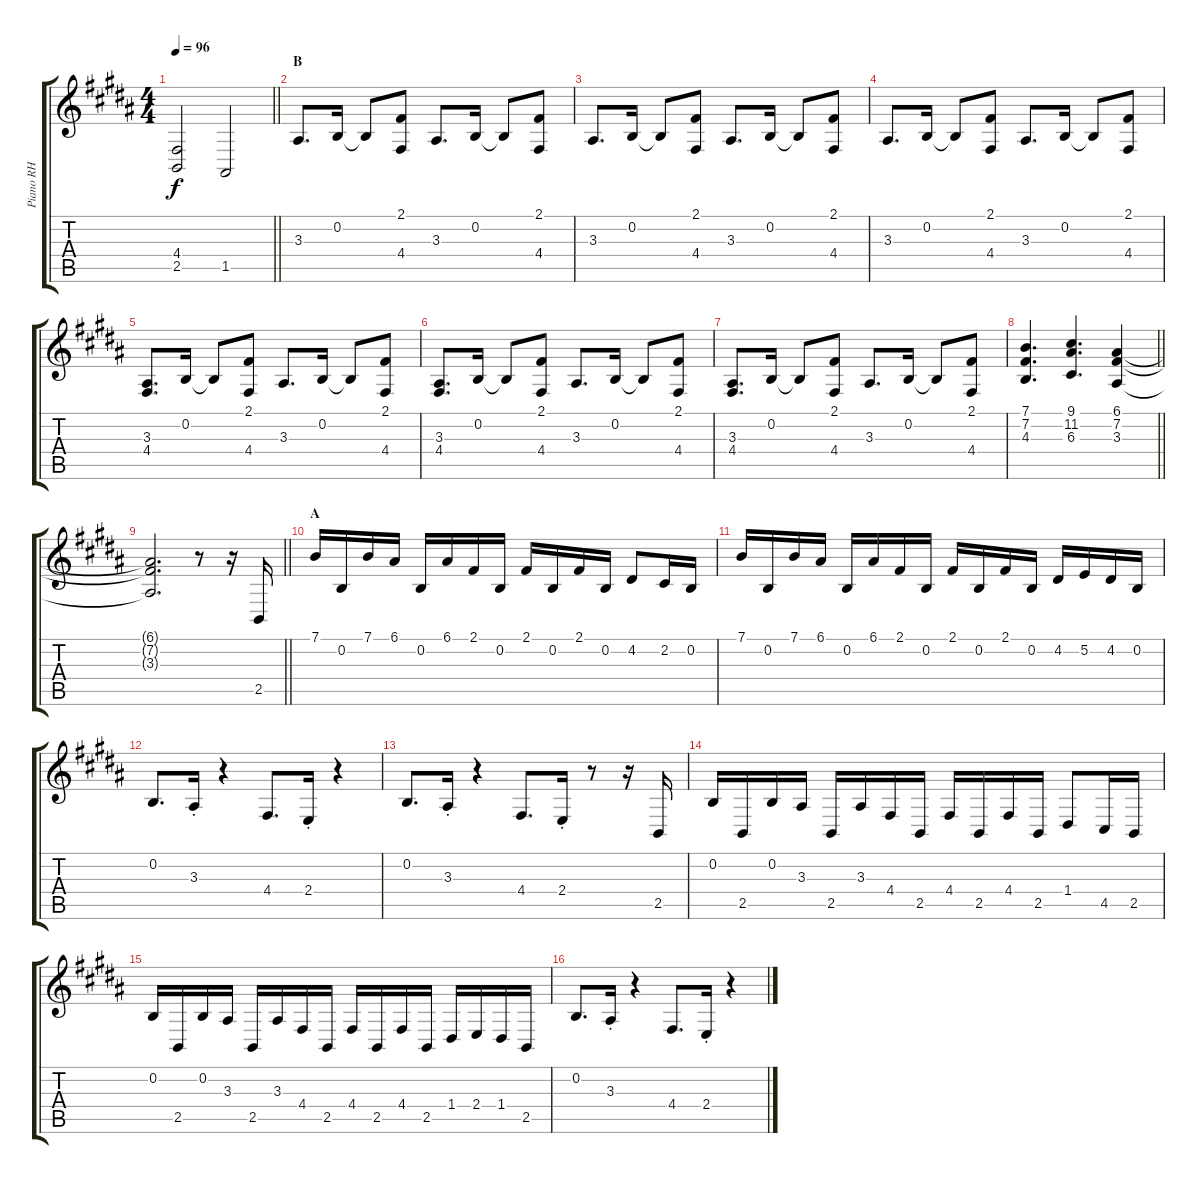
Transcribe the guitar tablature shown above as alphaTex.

\track ("Piano RH" "Piano RH") {instrument brightacousticpiano}
\staff {score tabs}
\tuning (E4 B3 G3 D3 A2 E2) {hide}
\ts (4 4)
\tempo 96
\clef g2
\barLineRight lightlight
\ks b
(4.4 2.5).2{dy f} 1.5.2 |
\section ("" "B")
3.3.8{d} 0.2.16 0.2{t}.8 (2.1 4.4).8 3.3.8{d} 0.2.16 0.2{t}.8 (2.1 4.4).8 |
3.3.8{d} 0.2.16 0.2{t}.8 (2.1 4.4).8 3.3.8{d} 0.2.16 0.2{t}.8 (2.1 4.4).8 |
3.3.8{d} 0.2.16 0.2{t}.8 (2.1 4.4).8 3.3.8{d} 0.2.16 0.2{t}.8 (2.1 4.4).8 |
(3.3 4.4).8{d} 0.2.16 0.2{t}.8 (2.1 4.4).8 3.3.8{d} 0.2.16 0.2{t}.8 (2.1 4.4).8 |
(3.3 4.4).8{d} 0.2.16 0.2{t}.8 (2.1 4.4).8 3.3.8{d} 0.2.16 0.2{t}.8 (2.1 4.4).8 |
(3.3 4.4).8{d} 0.2.16 0.2{t}.8 (2.1 4.4).8 3.3.8{d} 0.2.16 0.2{t}.8 (2.1 4.4).8 |
\barLineRight lightlight
(7.1 7.2 4.3).4{d} (9.1 11.2 6.3).4{d} (6.1 7.2 3.3).4 |
\barLineRight lightlight
(6.1{t} 7.2{t} 3.3{t}).2{d} r.8 r.16 2.5.16 |
\section ("" "A")
7.1.16 0.2.16 7.1.16 6.1.16 0.2.16 6.1.16 2.1.16 0.2.16 2.1.16 0.2.16 2.1.16 0.2.16 4.2.8 2.2.16 0.2.16 |
7.1.16 0.2.16 7.1.16 6.1.16 0.2.16 6.1.16 2.1.16 0.2.16 2.1.16 0.2.16 2.1.16 0.2.16 4.2.16 5.2.16 4.2.16 0.2.16 |
0.2.8{d} 3.3{st}.16 r.4 4.4.8{d} 2.4{st}.16 r.4 |
0.2.8{d} 3.3{st}.16 r.4 4.4.8{d} 2.4{st}.16 r.8 r.16 2.5.16 |
0.2.16 2.5.16 0.2.16 3.3.16 2.5.16 3.3.16 4.4.16 2.5.16 4.4.16 2.5.16 4.4.16 2.5.16 1.4.8 4.5.16 2.5.16 |
0.2.16 2.5.16 0.2.16 3.3.16 2.5.16 3.3.16 4.4.16 2.5.16 4.4.16 2.5.16 4.4.16 2.5.16 1.4.16 2.4.16 1.4.16 2.5.16 |
0.2.8{d} 3.3{st}.16 r.4 4.4.8{d} 2.4{st}.16 r.4
